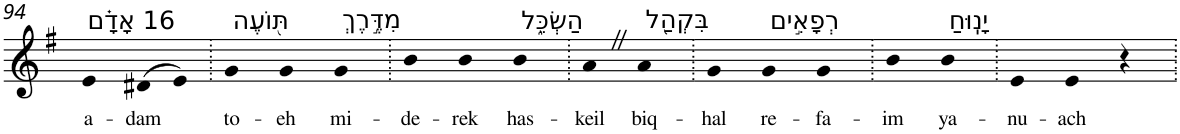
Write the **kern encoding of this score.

**kern	**text
*part1	*part1
*staff1	*staff1
*I"Piano	*
*I'Pno	*
!!LO:PB:g=z
*clefG2	*
*k[f#]	*
*G:	*
=94	=94
!LO:TX:a:t=16 אָדָ֗ם	!
!	!LO:LY:b
4e	a-
!	!LO:LY:b
(>8d#X	-dam
8e)	.
=95.	=95.
!LO:TX:a:t=תּ֭וֹעֶה	!
!	!LO:LY:b
4g	to-
!	!LO:LY:b
4g	-eh
!LO:TX:a:t=מִדֶּ֣רֶךְ	!
!	!LO:LY:b
4g	mi-
=96.	=96.
!	!LO:LY:b
4b	-de-
!	!LO:LY:b
4b	-rek
!LO:TX:a:t=הַשְׂכֵּ֑ל	!
!	!LO:LY:b
4b	has-
=97.	=97.
!	!LO:LY:b
4aZ	-keil
!LO:TX:a:t=בִּקְהַ֖ל	!
!	!LO:LY:b
4a	biq-
=98.	=98.
!	!LO:LY:b
4g	-hal
!LO:TX:a:t=רְפָאִ֣ים	!
!	!LO:LY:b
4g	re-
!	!LO:LY:b
4g	-fa-
=99.	=99.
!	!LO:LY:b
4b	-im
!LO:TX:a:t=יָנֽוּחַ	!
!	!LO:LY:b
4b	ya-
=100.	=100.
!	!LO:LY:b
4e	-nu-
!	!LO:LY:b
4e	-ach
4r	.
=.	=.
*-	*-
